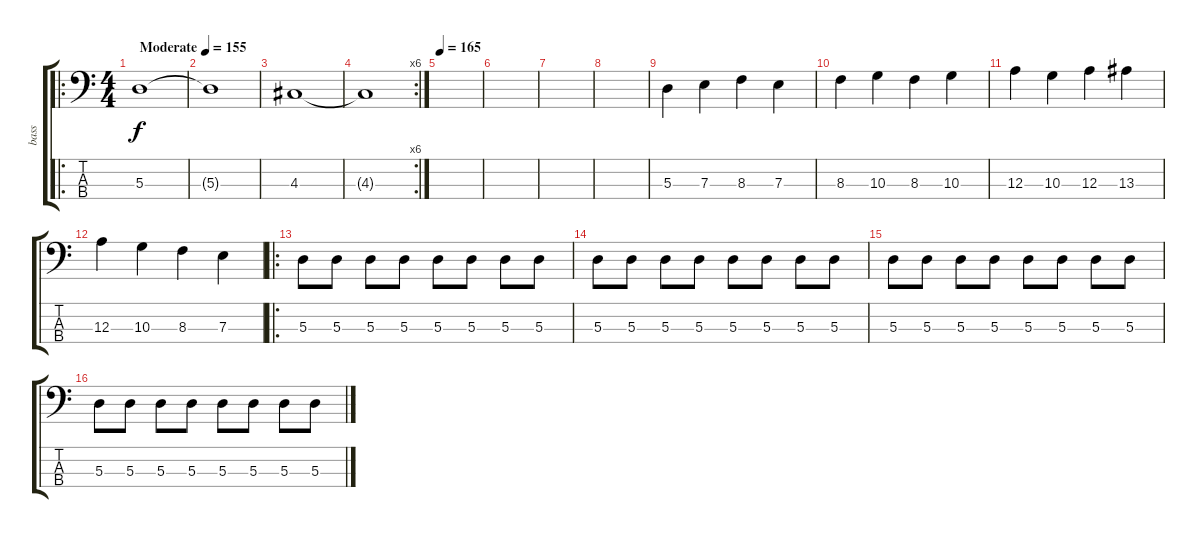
\track ("bass" "bass") {instrument electricbasspick}
\staff {score tabs}
\tuning (G2 D2 A1 D1) {hide}
\ro
\ts (4 4)
\tempo (155 "Moderate")
\clef f4
\ks c
5.3.1{dy f instrument electricbasspick} |
5.3{t}.1 |
4.3.1 |
\rc 6
4.3{t}.1 |
\tempo 165
|
|
|
|
5.3.4 7.3.4 8.3.4 7.3.4 |
8.3.4 10.3.4 8.3.4 10.3.4 |
12.3.4 10.3.4 12.3.4 13.3.4 |
12.3.4 10.3.4 8.3.4 7.3.4 |
\ro
5.3.8 5.3.8 5.3.8 5.3.8 5.3.8 5.3.8 5.3.8 5.3.8 |
5.3.8 5.3.8 5.3.8 5.3.8 5.3.8 5.3.8 5.3.8 5.3.8 |
5.3.8 5.3.8 5.3.8 5.3.8 5.3.8 5.3.8 5.3.8 5.3.8 |
5.3.8 5.3.8 5.3.8 5.3.8 5.3.8 5.3.8 5.3.8 5.3.8
